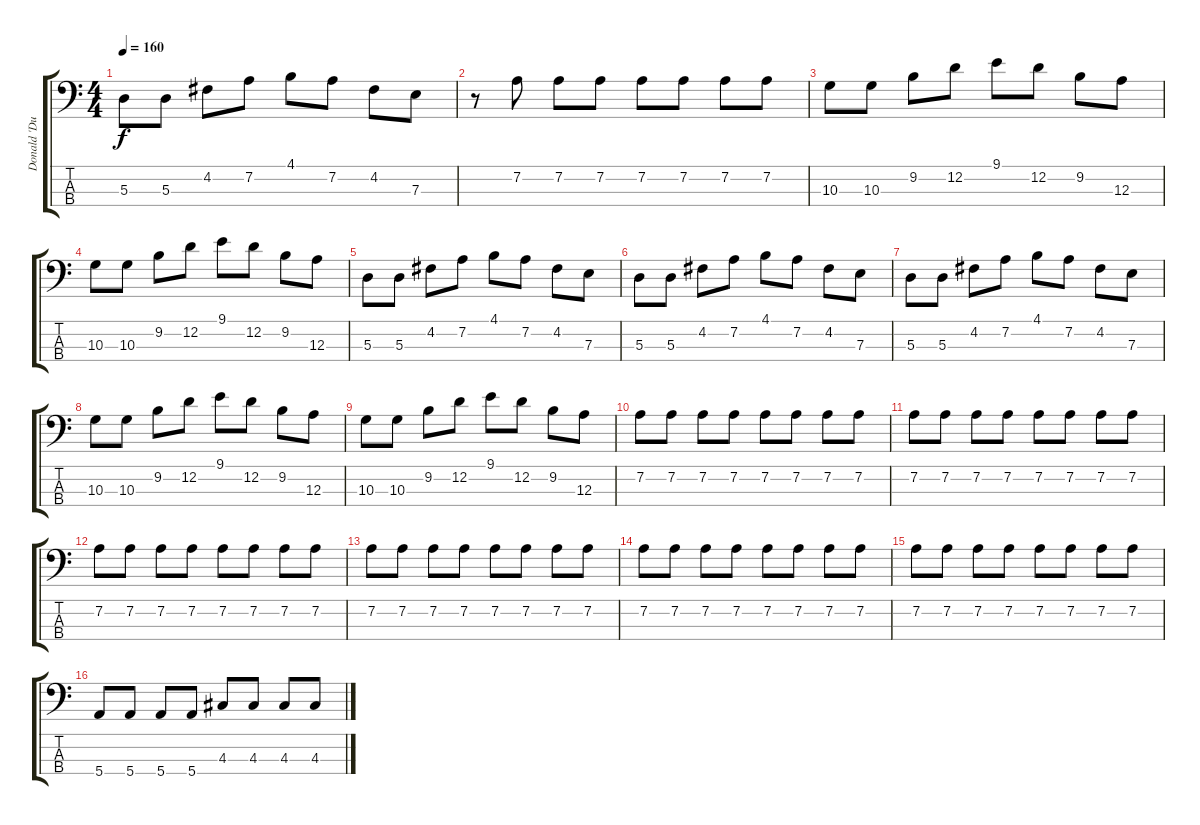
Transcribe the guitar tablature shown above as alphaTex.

\track ("Donald 'Duck' Dunn" "Donald 'Du") {instrument electricbassfinger}
\staff {score tabs}
\tuning (G2 D2 A1 E1) {hide}
\ts (4 4)
\tempo 160
\clef f4
\ks c
5.3.8{dy f} 5.3.8 4.2.8 7.2.8 4.1.8 7.2.8 4.2.8 7.3.8 |
r.8 7.2.8 7.2.8 7.2.8 7.2.8 7.2.8 7.2.8 7.2.8 |
10.3.8 10.3.8 9.2.8 12.2.8 9.1.8 12.2.8 9.2.8 12.3.8 |
10.3.8 10.3.8 9.2.8 12.2.8 9.1.8 12.2.8 9.2.8 12.3.8 |
5.3.8 5.3.8 4.2.8 7.2.8 4.1.8 7.2.8 4.2.8 7.3.8 |
5.3.8 5.3.8 4.2.8 7.2.8 4.1.8 7.2.8 4.2.8 7.3.8 |
5.3.8 5.3.8 4.2.8 7.2.8 4.1.8 7.2.8 4.2.8 7.3.8 |
10.3.8 10.3.8 9.2.8 12.2.8 9.1.8 12.2.8 9.2.8 12.3.8 |
10.3.8 10.3.8 9.2.8 12.2.8 9.1.8 12.2.8 9.2.8 12.3.8 |
7.2.8 7.2.8 7.2.8 7.2.8 7.2.8 7.2.8 7.2.8 7.2.8 |
7.2.8 7.2.8 7.2.8 7.2.8 7.2.8 7.2.8 7.2.8 7.2.8 |
7.2.8 7.2.8 7.2.8 7.2.8 7.2.8 7.2.8 7.2.8 7.2.8 |
7.2.8 7.2.8 7.2.8 7.2.8 7.2.8 7.2.8 7.2.8 7.2.8 |
7.2.8 7.2.8 7.2.8 7.2.8 7.2.8 7.2.8 7.2.8 7.2.8 |
7.2.8 7.2.8 7.2.8 7.2.8 7.2.8 7.2.8 7.2.8 7.2.8 |
5.4.8 5.4.8 5.4.8 5.4.8 4.3.8 4.3.8 4.3.8 4.3.8
